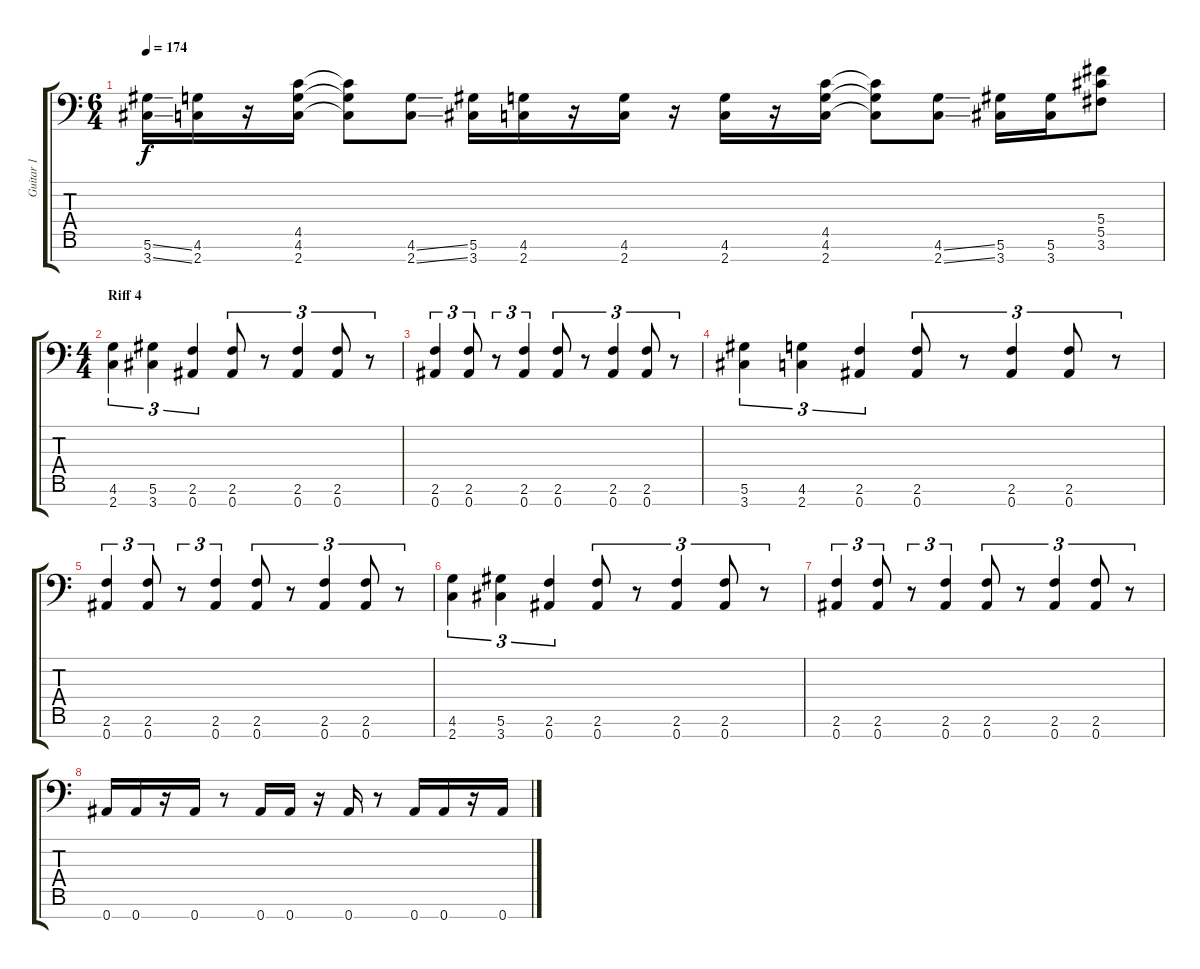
\track ("Guitar 1" "Guitar 1") {instrument distortionguitar}
\staff {score tabs}
\tuning (Eb4 Bb3 Gb3 Db3 Ab2 Eb2 Bb1) {hide}
\ts (6 4)
\tempo 174
\clef f4
\ks c
(5.6{ss} 3.7{ss}).16{dy f} (4.6 2.7).16 r.16 (4.5 4.6 2.7).16 (4.5{t} 4.6{t} 2.7{t}).8 (4.6{ss} 2.7{ss}).8 (5.6 3.7).16 (4.6 2.7).16 r.16 (4.6 2.7).16 r.16 (4.6 2.7).16 r.16 (4.5 4.6 2.7).16 (4.5{t} 4.6{t} 2.7{t}).8 (4.6{ss} 2.7{ss}).8 (5.6 3.7).16 (5.6 3.7).16 (5.4 5.5 3.6).8 |
\ts (4 4)
\section ("" "Riff 4")
(4.6 2.7).4{tu (3 2)} (5.6 3.7).4{tu (3 2)} (2.6 0.7).4{tu (3 2)} (2.6 0.7).8{tu (3 2)} r.8{tu (3 2)} (2.6 0.7).4{tu (3 2)} (2.6 0.7).8{tu (3 2)} r.8{tu (3 2)} |
(2.6 0.7).4{tu (3 2)} (2.6 0.7).8{tu (3 2)} r.8{tu (3 2)} (2.6 0.7).4{tu (3 2)} (2.6 0.7).8{tu (3 2)} r.8{tu (3 2)} (2.6 0.7).4{tu (3 2)} (2.6 0.7).8{tu (3 2)} r.8{tu (3 2)} |
(5.6 3.7).4{tu (3 2)} (4.6 2.7).4{tu (3 2)} (2.6 0.7).4{tu (3 2)} (2.6 0.7).8{tu (3 2)} r.8{tu (3 2)} (2.6 0.7).4{tu (3 2)} (2.6 0.7).8{tu (3 2)} r.8{tu (3 2)} |
(2.6 0.7).4{tu (3 2)} (2.6 0.7).8{tu (3 2)} r.8{tu (3 2)} (2.6 0.7).4{tu (3 2)} (2.6 0.7).8{tu (3 2)} r.8{tu (3 2)} (2.6 0.7).4{tu (3 2)} (2.6 0.7).8{tu (3 2)} r.8{tu (3 2)} |
(4.6 2.7).4{tu (3 2)} (5.6 3.7).4{tu (3 2)} (2.6 0.7).4{tu (3 2)} (2.6 0.7).8{tu (3 2)} r.8{tu (3 2)} (2.6 0.7).4{tu (3 2)} (2.6 0.7).8{tu (3 2)} r.8{tu (3 2)} |
(2.6 0.7).4{tu (3 2)} (2.6 0.7).8{tu (3 2)} r.8{tu (3 2)} (2.6 0.7).4{tu (3 2)} (2.6 0.7).8{tu (3 2)} r.8{tu (3 2)} (2.6 0.7).4{tu (3 2)} (2.6 0.7).8{tu (3 2)} r.8{tu (3 2)} |
0.7.16 0.7.16 r.16 0.7.16 r.8 0.7.16 0.7.16 r.16 0.7.16 r.8 0.7.16 0.7.16 r.16 0.7.16
